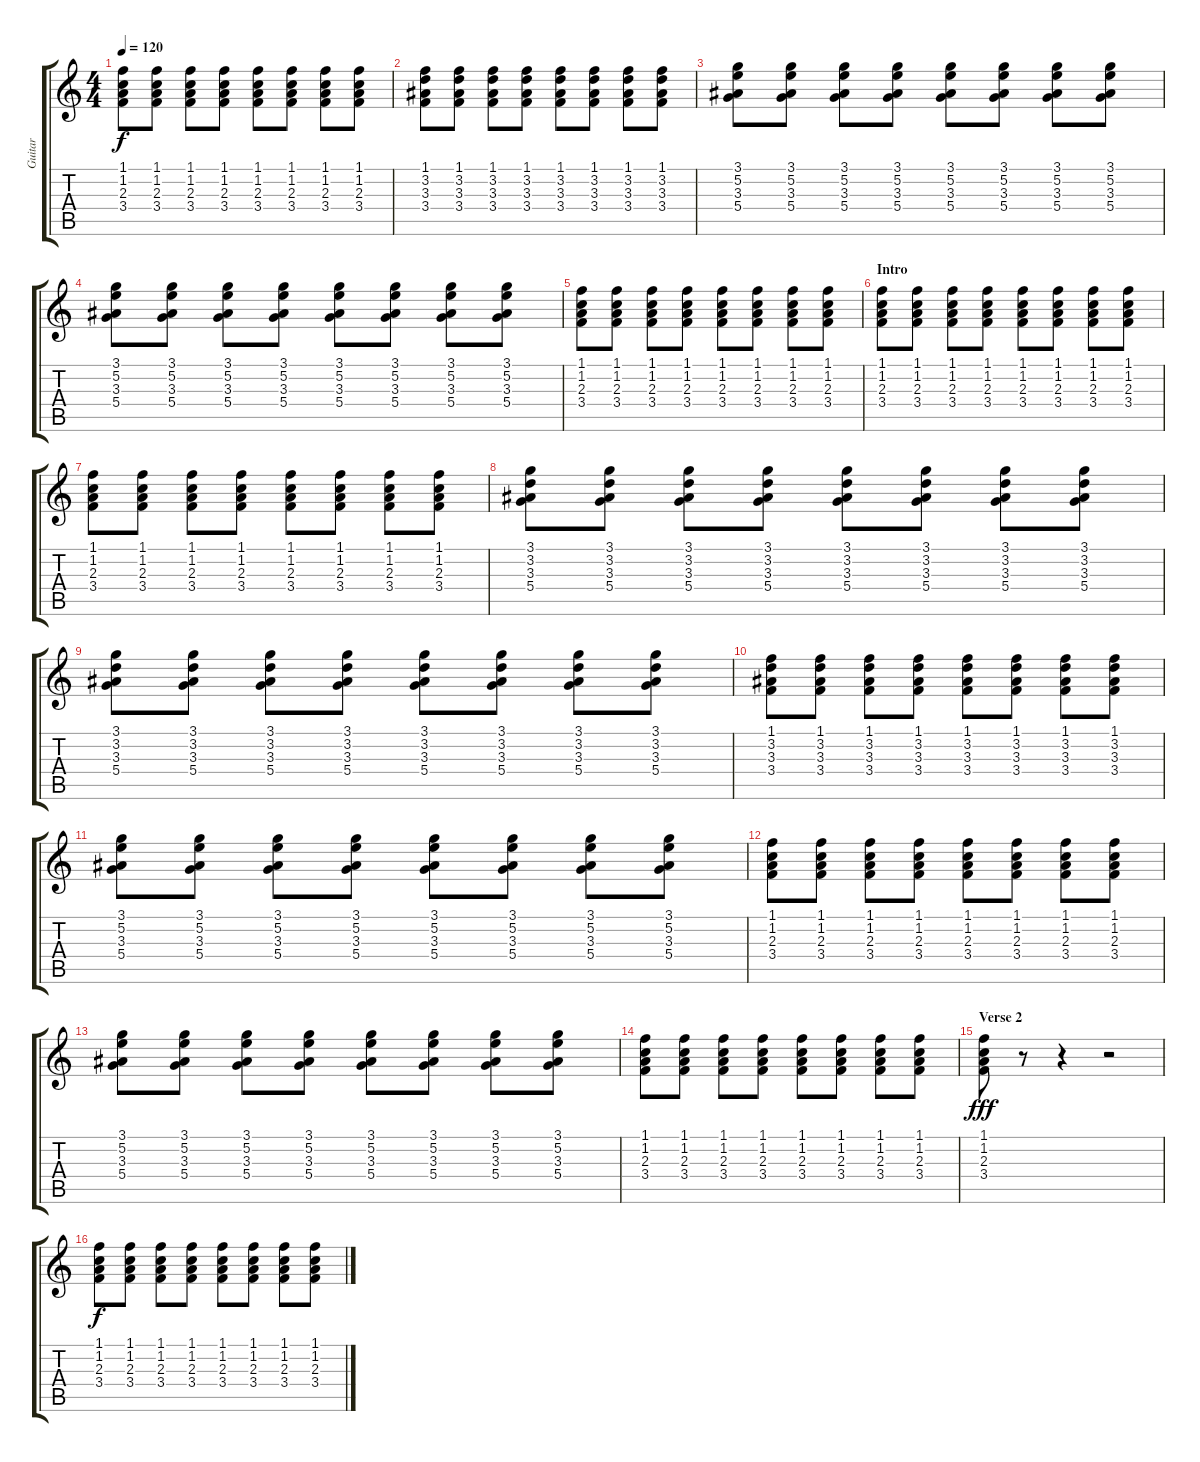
\track ("Guitar" "Guitar") {instrument acousticguitarnylon}
\staff {score tabs}
\tuning (E4 B3 G3 D3 A2 E2) {hide}
\ts (4 4)
\tempo 120
\clef g2
\ks c
(1.1 1.2 2.3 3.4).8{dy f} (1.1 1.2 2.3 3.4).8 (1.1 1.2 2.3 3.4).8 (1.1 1.2 2.3 3.4).8 (1.1 1.2 2.3 3.4).8 (1.1 1.2 2.3 3.4).8 (1.1 1.2 2.3 3.4).8 (1.1 1.2 2.3 3.4).8 |
(1.1 3.2 3.3 3.4).8 (1.1 3.2 3.3 3.4).8 (1.1 3.2 3.3 3.4).8 (1.1 3.2 3.3 3.4).8 (1.1 3.2 3.3 3.4).8 (1.1 3.2 3.3 3.4).8 (1.1 3.2 3.3 3.4).8 (1.1 3.2 3.3 3.4).8 |
(3.1 5.2 3.3 5.4).8 (3.1 5.2 3.3 5.4).8 (3.1 5.2 3.3 5.4).8 (3.1 5.2 3.3 5.4).8 (3.1 5.2 3.3 5.4).8 (3.1 5.2 3.3 5.4).8 (3.1 5.2 3.3 5.4).8 (3.1 5.2 3.3 5.4).8 |
(3.1 5.2 3.3 5.4).8 (3.1 5.2 3.3 5.4).8 (3.1 5.2 3.3 5.4).8 (3.1 5.2 3.3 5.4).8 (3.1 5.2 3.3 5.4).8 (3.1 5.2 3.3 5.4).8 (3.1 5.2 3.3 5.4).8 (3.1 5.2 3.3 5.4).8 |
(1.1 1.2 2.3 3.4).8 (1.1 1.2 2.3 3.4).8 (1.1 1.2 2.3 3.4).8 (1.1 1.2 2.3 3.4).8 (1.1 1.2 2.3 3.4).8 (1.1 1.2 2.3 3.4).8 (1.1 1.2 2.3 3.4).8 (1.1 1.2 2.3 3.4).8 |
\section ("" "Intro")
(1.1 1.2 2.3 3.4).8 (1.1 1.2 2.3 3.4).8 (1.1 1.2 2.3 3.4).8 (1.1 1.2 2.3 3.4).8 (1.1 1.2 2.3 3.4).8 (1.1 1.2 2.3 3.4).8 (1.1 1.2 2.3 3.4).8 (1.1 1.2 2.3 3.4).8 |
(1.1 1.2 2.3 3.4).8 (1.1 1.2 2.3 3.4).8 (1.1 1.2 2.3 3.4).8 (1.1 1.2 2.3 3.4).8 (1.1 1.2 2.3 3.4).8 (1.1 1.2 2.3 3.4).8 (1.1 1.2 2.3 3.4).8 (1.1 1.2 2.3 3.4).8 |
(3.1 3.2 3.3 5.4).8 (3.1 3.2 3.3 5.4).8 (3.1 3.2 3.3 5.4).8 (3.1 3.2 3.3 5.4).8 (3.1 3.2 3.3 5.4).8 (3.1 3.2 3.3 5.4).8 (3.1 3.2 3.3 5.4).8 (3.1 3.2 3.3 5.4).8 |
(3.1 3.2 3.3 5.4).8 (3.1 3.2 3.3 5.4).8 (3.1 3.2 3.3 5.4).8 (3.1 3.2 3.3 5.4).8 (3.1 3.2 3.3 5.4).8 (3.1 3.2 3.3 5.4).8 (3.1 3.2 3.3 5.4).8 (3.1 3.2 3.3 5.4).8 |
(1.1 3.2 3.3 3.4).8 (1.1 3.2 3.3 3.4).8 (1.1 3.2 3.3 3.4).8 (1.1 3.2 3.3 3.4).8 (1.1 3.2 3.3 3.4).8 (1.1 3.2 3.3 3.4).8 (1.1 3.2 3.3 3.4).8 (1.1 3.2 3.3 3.4).8 |
(3.1 5.2 3.3 5.4).8 (3.1 5.2 3.3 5.4).8 (3.1 5.2 3.3 5.4).8 (3.1 5.2 3.3 5.4).8 (3.1 5.2 3.3 5.4).8 (3.1 5.2 3.3 5.4).8 (3.1 5.2 3.3 5.4).8 (3.1 5.2 3.3 5.4).8 |
(1.1 1.2 2.3 3.4).8 (1.1 1.2 2.3 3.4).8 (1.1 1.2 2.3 3.4).8 (1.1 1.2 2.3 3.4).8 (1.1 1.2 2.3 3.4).8 (1.1 1.2 2.3 3.4).8 (1.1 1.2 2.3 3.4).8 (1.1 1.2 2.3 3.4).8 |
(3.1 5.2 3.3 5.4).8 (3.1 5.2 3.3 5.4).8 (3.1 5.2 3.3 5.4).8 (3.1 5.2 3.3 5.4).8 (3.1 5.2 3.3 5.4).8 (3.1 5.2 3.3 5.4).8 (3.1 5.2 3.3 5.4).8 (3.1 5.2 3.3 5.4).8 |
(1.1 1.2 2.3 3.4).8 (1.1 1.2 2.3 3.4).8 (1.1 1.2 2.3 3.4).8 (1.1 1.2 2.3 3.4).8 (1.1 1.2 2.3 3.4).8 (1.1 1.2 2.3 3.4).8 (1.1 1.2 2.3 3.4).8 (1.1 1.2 2.3 3.4).8 |
\section ("" "Verse 2")
(1.1 1.2 2.3 3.4).8{dy fff} r.8 r.4 r.2 |
(1.1 1.2 2.3 3.4).8{dy f} (1.1 1.2 2.3 3.4).8 (1.1 1.2 2.3 3.4).8 (1.1 1.2 2.3 3.4).8 (1.1 1.2 2.3 3.4).8 (1.1 1.2 2.3 3.4).8 (1.1 1.2 2.3 3.4).8 (1.1 1.2 2.3 3.4).8
